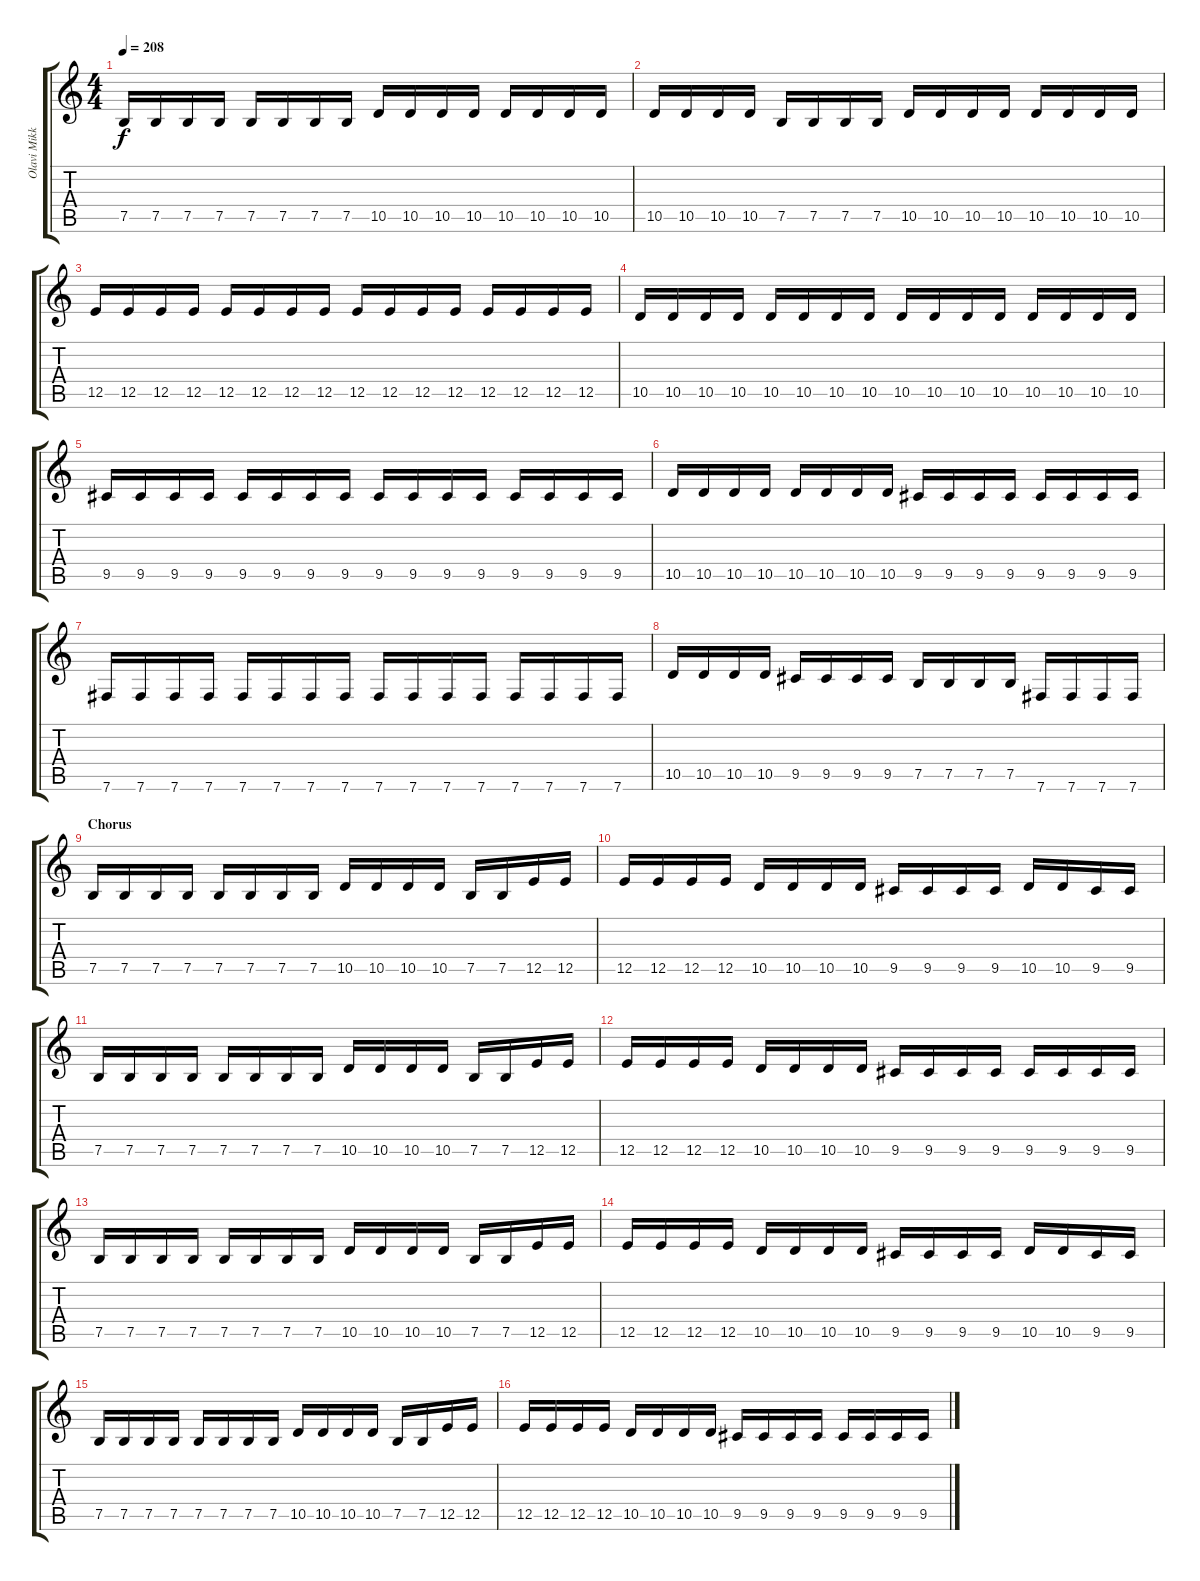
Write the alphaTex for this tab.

\track ("Olavi Mikkonen" "Olavi Mikk") {instrument distortionguitar}
\staff {score tabs}
\tuning (B3 Gb3 D3 A2 E2 B1) {hide}
\ts (4 4)
\section ("" "")
\tempo 208
\clef g2
\ks c
7.5.16{dy f} 7.5.16 7.5.16 7.5.16 7.5.16 7.5.16 7.5.16 7.5.16 10.5.16 10.5.16 10.5.16 10.5.16 10.5.16 10.5.16 10.5.16 10.5.16 |
10.5.16 10.5.16 10.5.16 10.5.16 7.5.16 7.5.16 7.5.16 7.5.16 10.5.16 10.5.16 10.5.16 10.5.16 10.5.16 10.5.16 10.5.16 10.5.16 |
12.5.16 12.5.16 12.5.16 12.5.16 12.5.16 12.5.16 12.5.16 12.5.16 12.5.16 12.5.16 12.5.16 12.5.16 12.5.16 12.5.16 12.5.16 12.5.16 |
10.5.16 10.5.16 10.5.16 10.5.16 10.5.16 10.5.16 10.5.16 10.5.16 10.5.16 10.5.16 10.5.16 10.5.16 10.5.16 10.5.16 10.5.16 10.5.16 |
9.5.16 9.5.16 9.5.16 9.5.16 9.5.16 9.5.16 9.5.16 9.5.16 9.5.16 9.5.16 9.5.16 9.5.16 9.5.16 9.5.16 9.5.16 9.5.16 |
10.5.16 10.5.16 10.5.16 10.5.16 10.5.16 10.5.16 10.5.16 10.5.16 9.5.16 9.5.16 9.5.16 9.5.16 9.5.16 9.5.16 9.5.16 9.5.16 |
7.6.16 7.6.16 7.6.16 7.6.16 7.6.16 7.6.16 7.6.16 7.6.16 7.6.16 7.6.16 7.6.16 7.6.16 7.6.16 7.6.16 7.6.16 7.6.16 |
10.5.16 10.5.16 10.5.16 10.5.16 9.5.16 9.5.16 9.5.16 9.5.16 7.5.16 7.5.16 7.5.16 7.5.16 7.6.16 7.6.16 7.6.16 7.6.16 |
\section ("" "Chorus")
7.5.16 7.5.16 7.5.16 7.5.16 7.5.16 7.5.16 7.5.16 7.5.16 10.5.16 10.5.16 10.5.16 10.5.16 7.5.16 7.5.16 12.5.16 12.5.16 |
12.5.16 12.5.16 12.5.16 12.5.16 10.5.16 10.5.16 10.5.16 10.5.16 9.5.16 9.5.16 9.5.16 9.5.16 10.5.16 10.5.16 9.5.16 9.5.16 |
7.5.16 7.5.16 7.5.16 7.5.16 7.5.16 7.5.16 7.5.16 7.5.16 10.5.16 10.5.16 10.5.16 10.5.16 7.5.16 7.5.16 12.5.16 12.5.16 |
12.5.16 12.5.16 12.5.16 12.5.16 10.5.16 10.5.16 10.5.16 10.5.16 9.5.16 9.5.16 9.5.16 9.5.16 9.5.16 9.5.16 9.5.16 9.5.16 |
7.5.16 7.5.16 7.5.16 7.5.16 7.5.16 7.5.16 7.5.16 7.5.16 10.5.16 10.5.16 10.5.16 10.5.16 7.5.16 7.5.16 12.5.16 12.5.16 |
12.5.16 12.5.16 12.5.16 12.5.16 10.5.16 10.5.16 10.5.16 10.5.16 9.5.16 9.5.16 9.5.16 9.5.16 10.5.16 10.5.16 9.5.16 9.5.16 |
7.5.16 7.5.16 7.5.16 7.5.16 7.5.16 7.5.16 7.5.16 7.5.16 10.5.16 10.5.16 10.5.16 10.5.16 7.5.16 7.5.16 12.5.16 12.5.16 |
12.5.16 12.5.16 12.5.16 12.5.16 10.5.16 10.5.16 10.5.16 10.5.16 9.5.16 9.5.16 9.5.16 9.5.16 9.5.16 9.5.16 9.5.16 9.5.16
